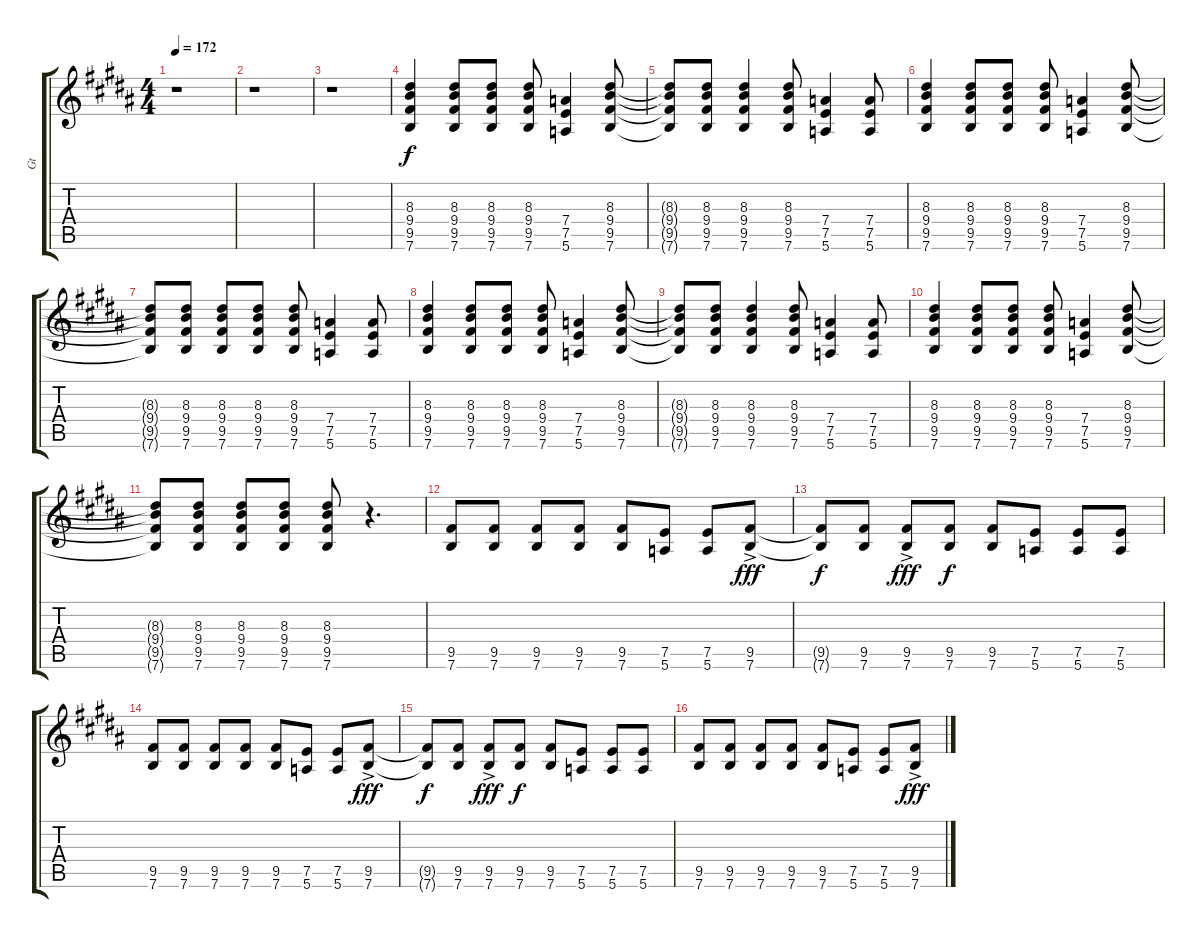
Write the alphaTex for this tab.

\track ("Gt" "Gt") {instrument distortionguitar}
\staff {score tabs}
\tuning (E4 B3 G3 D3 A2 E2) {hide}
\ts (4 4)
\tempo 172
\clef g2
\ks b
r.1{dy f} |
r.1 |
r.1 |
(8.3 9.4 9.5 7.6).4 (8.3 9.4 9.5 7.6).8 (8.3 9.4 9.5 7.6).8 (8.3 9.4 9.5 7.6).8 (7.4 7.5 5.6).4 (8.3 9.4 9.5 7.6).8 |
(8.3{t} 9.4{t} 9.5{t} 7.6{t}).8 (8.3 9.4 9.5 7.6).8 (8.3 9.4 9.5 7.6).4 (8.3 9.4 9.5 7.6).8 (7.4 7.5 5.6).4 (7.4 7.5 5.6).8 |
(8.3 9.4 9.5 7.6).4 (8.3 9.4 9.5 7.6).8 (8.3 9.4 9.5 7.6).8 (8.3 9.4 9.5 7.6).8 (7.4 7.5 5.6).4 (8.3 9.4 9.5 7.6).8 |
(8.3{t} 9.4{t} 9.5{t} 7.6{t}).8 (8.3 9.4 9.5 7.6).8 (8.3 9.4 9.5 7.6).8 (8.3 9.4 9.5 7.6).8 (8.3 9.4 9.5 7.6).8 (7.4 7.5 5.6).4 (7.4 7.5 5.6).8 |
(8.3 9.4 9.5 7.6).4 (8.3 9.4 9.5 7.6).8 (8.3 9.4 9.5 7.6).8 (8.3 9.4 9.5 7.6).8 (7.4 7.5 5.6).4 (8.3 9.4 9.5 7.6).8 |
(8.3{t} 9.4{t} 9.5{t} 7.6{t}).8 (8.3 9.4 9.5 7.6).8 (8.3 9.4 9.5 7.6).4 (8.3 9.4 9.5 7.6).8 (7.4 7.5 5.6).4 (7.4 7.5 5.6).8 |
(8.3 9.4 9.5 7.6).4 (8.3 9.4 9.5 7.6).8 (8.3 9.4 9.5 7.6).8 (8.3 9.4 9.5 7.6).8 (7.4 7.5 5.6).4 (8.3 9.4 9.5 7.6).8 |
(8.3{t} 9.4{t} 9.5{t} 7.6{t}).8 (8.3 9.4 9.5 7.6).8 (8.3 9.4 9.5 7.6).8 (8.3 9.4 9.5 7.6).8 (8.3 9.4 9.5 7.6).8 r.4{d} |
(9.5 7.6).8 (9.5 7.6).8 (9.5 7.6).8 (9.5 7.6).8 (9.5 7.6).8 (7.5 5.6).8 (7.5 5.6).8 (9.5{ac} 7.6{ac}).8{dy fff} |
(9.5{t} 7.6{t}).8{dy f} (9.5 7.6).8 (9.5{ac} 7.6{ac}).8{dy fff} (9.5 7.6).8{dy f} (9.5 7.6).8 (7.5 5.6).8 (7.5 5.6).8 (7.5 5.6).8 |
(9.5 7.6).8 (9.5 7.6).8 (9.5 7.6).8 (9.5 7.6).8 (9.5 7.6).8 (7.5 5.6).8 (7.5 5.6).8 (9.5{ac} 7.6{ac}).8{dy fff} |
(9.5{t} 7.6{t}).8{dy f} (9.5 7.6).8 (9.5{ac} 7.6{ac}).8{dy fff} (9.5 7.6).8{dy f} (9.5 7.6).8 (7.5 5.6).8 (7.5 5.6).8 (7.5 5.6).8 |
(9.5 7.6).8 (9.5 7.6).8 (9.5 7.6).8 (9.5 7.6).8 (9.5 7.6).8 (7.5 5.6).8 (7.5 5.6).8 (9.5{ac} 7.6{ac}).8{dy fff}
